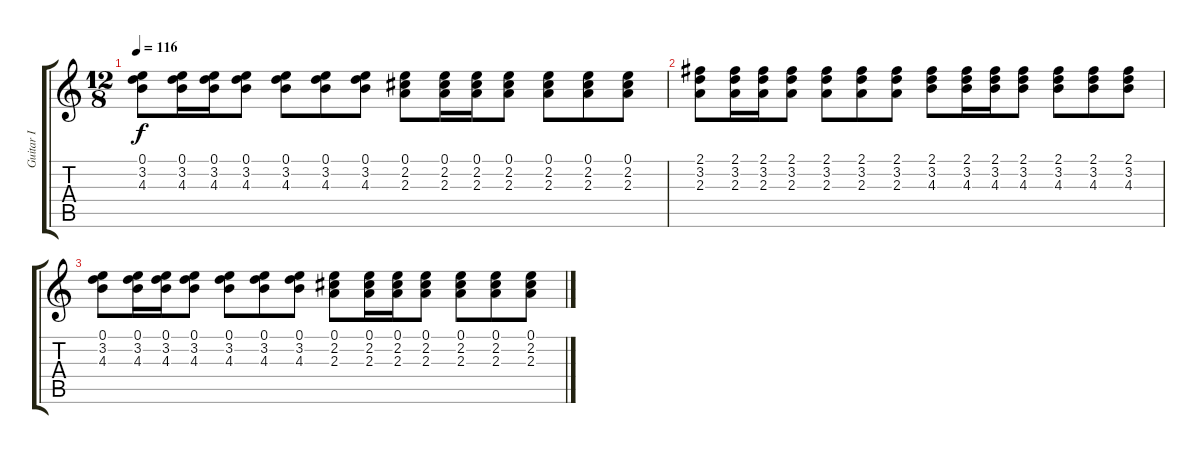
\track ("Guitar I" "Guitar I") {instrument electricguitarclean}
\staff {score tabs}
\tuning (E4 B3 G3 D3 A2 E2) {hide}
\ts (12 8)
\tempo 116
\clef g2
\ks c
(0.1 3.2 4.3).8{dy f} (0.1 3.2 4.3).16 (0.1 3.2 4.3).16 (0.1 3.2 4.3).8 (0.1 3.2 4.3).8 (0.1 3.2 4.3).8 (0.1 3.2 4.3).8 (0.1 2.2 2.3).8 (0.1 2.2 2.3).16 (0.1 2.2 2.3).16 (0.1 2.2 2.3).8 (0.1 2.2 2.3).8 (0.1 2.2 2.3).8 (0.1 2.2 2.3).8 |
(2.1 3.2 2.3).8 (2.1 3.2 2.3).16 (2.1 3.2 2.3).16 (2.1 3.2 2.3).8 (2.1 3.2 2.3).8 (2.1 3.2 2.3).8 (2.1 3.2 2.3).8 (2.1 3.2 4.3).8 (2.1 3.2 4.3).16 (2.1 3.2 4.3).16 (2.1 3.2 4.3).8 (2.1 3.2 4.3).8 (2.1 3.2 4.3).8 (2.1 3.2 4.3).8 |
(0.1 3.2 4.3).8 (0.1 3.2 4.3).16 (0.1 3.2 4.3).16 (0.1 3.2 4.3).8 (0.1 3.2 4.3).8 (0.1 3.2 4.3).8 (0.1 3.2 4.3).8 (0.1 2.2 2.3).8 (0.1 2.2 2.3).16 (0.1 2.2 2.3).16 (0.1 2.2 2.3).8 (0.1 2.2 2.3).8 (0.1 2.2 2.3).8 (0.1 2.2 2.3).8
